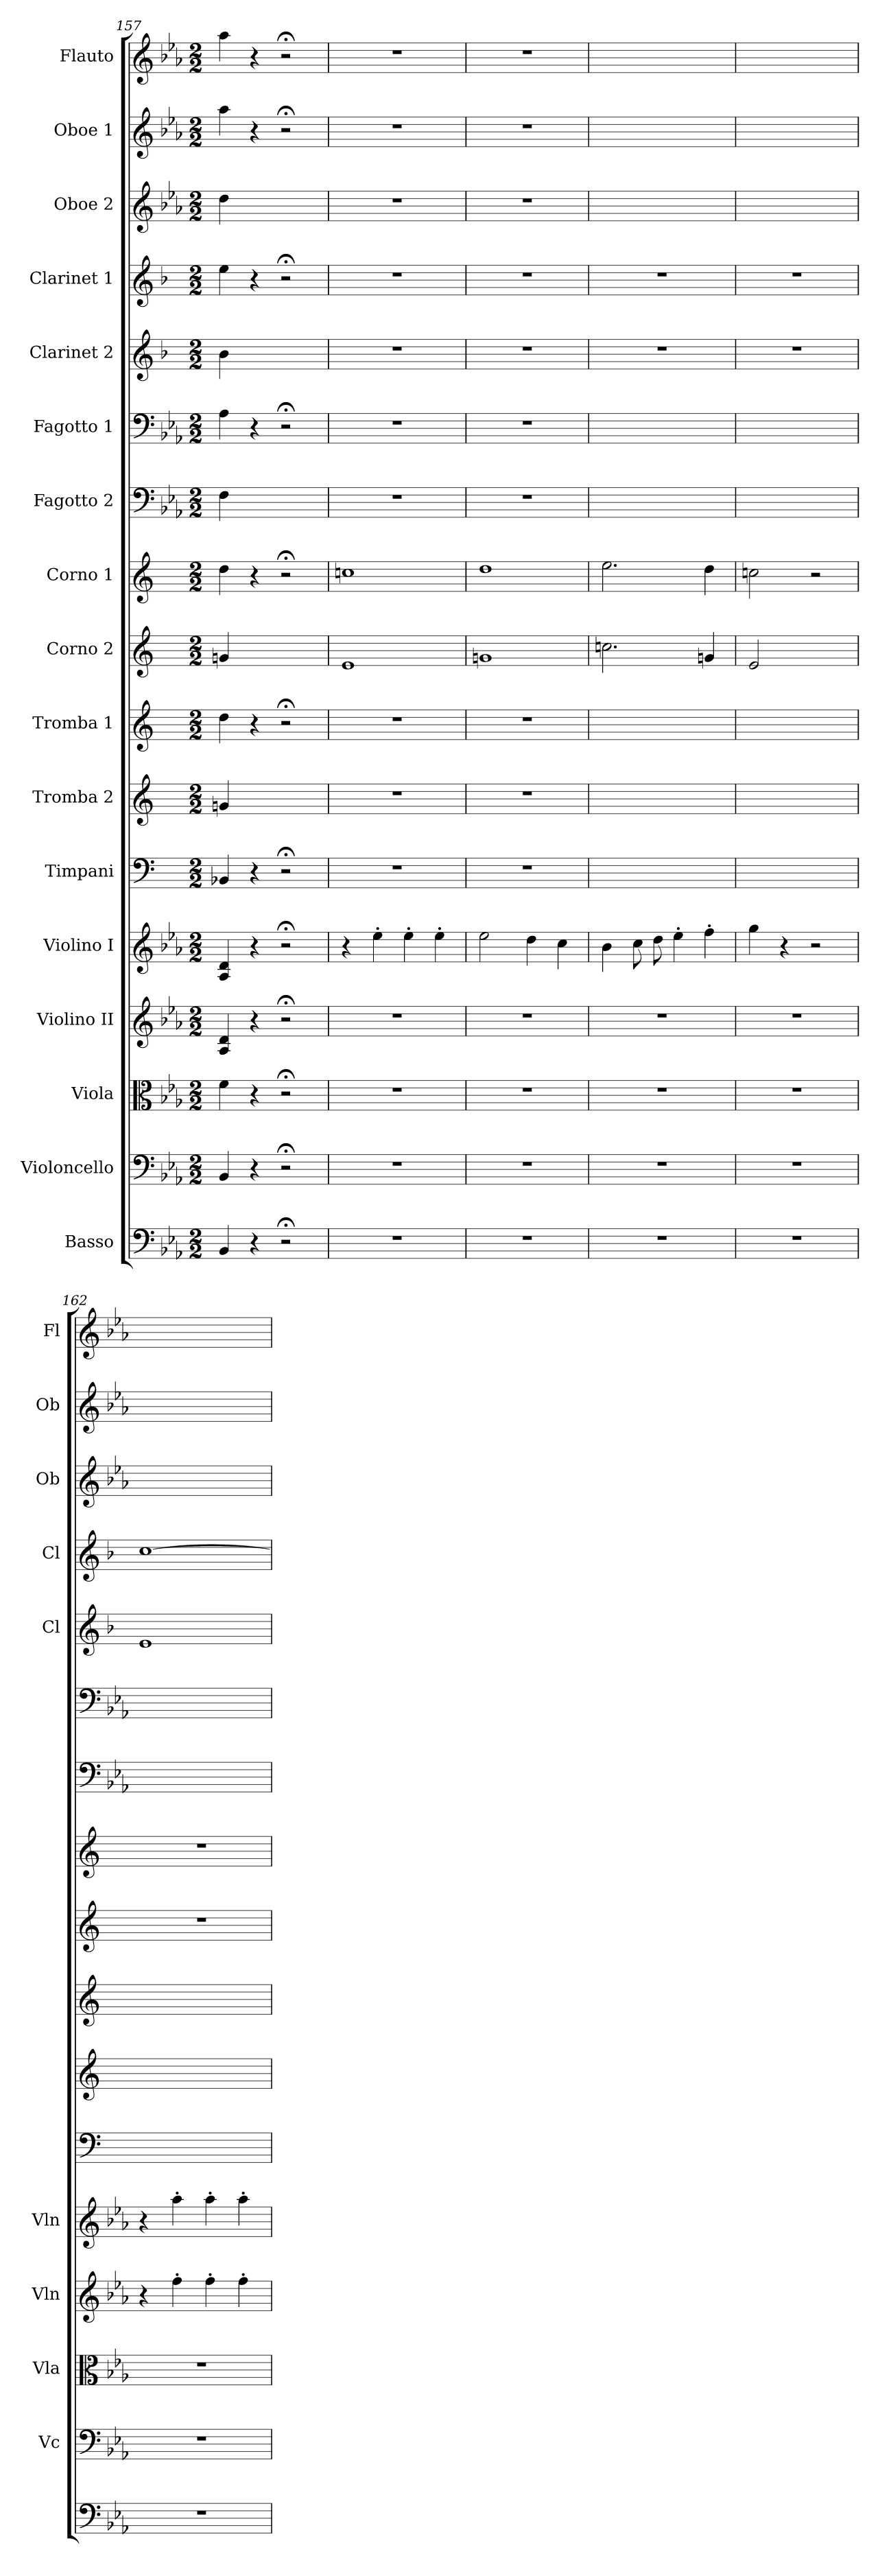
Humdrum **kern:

**kern	**kern	**kern	**kern	**kern	**kern	**kern	**kern	**kern	**kern	**kern	**kern	**kern	**kern	**kern	**kern	**kern
*part17	*part16	*part15	*part14	*part13	*part12	*part11	*part10	*part9	*part8	*part7	*part6	*part5	*part4	*part3	*part2	*part1
*staff17	*staff16	*staff15	*staff14	*staff13	*staff12	*staff11	*staff10	*staff9	*staff8	*staff7	*staff6	*staff5	*staff4	*staff3	*staff2	*staff1
*I"Basso	*I"Violoncello	*I"Viola	*I"Violino II	*I"Violino I	*I"Timpani	*I"Tromba 2	*I"Tromba 1	*I"Corno 2	*I"Corno 1	*I"Fagotto 2	*I"Fagotto 1	*I"Clarinet 2	*I"Clarinet 1	*I"Oboe 2	*I"Oboe 1	*I"Flauto
*	*I'Vc	*I'Vla	*I'Vln	*I'Vln	*	*	*	*	*	*	*	*I'Cl	*I'Cl	*I'Ob	*I'Ob	*I'Fl
*clefF4	*clefF4	*clefC3	*clefG2	*clefG2	*clefF4	*clefG2	*clefG2	*clefG2	*clefG2	*clefF4	*clefF4	*clefG2	*clefG2	*clefG2	*clefG2	*clefG2
*ITrd7c12	*	*	*	*	*	*ITrd-2c-3	*ITrd-2c-3	*ITrd5c9	*ITrd5c9	*	*	*ITrd1c2	*ITrd1c2	*	*	*
*k[b-e-a-]	*k[b-e-a-]	*k[b-e-a-]	*k[b-e-a-]	*k[b-e-a-]	*	*	*	*	*	*k[b-e-a-]	*k[b-e-a-]	*k[b-e-a-]	*k[b-e-a-]	*k[b-e-a-]	*k[b-e-a-]	*k[b-e-a-]
*M2/2	*M2/2	*M2/2	*M2/2	*M2/2	*M2/2	*M2/2	*M2/2	*M2/2	*M2/2	*M2/2	*M2/2	*M2/2	*M2/2	*M2/2	*M2/2	*M2/2
=157	=157	=157	=157	=157	=157	=157	=157	=157	=157	=157	=157	=157	=157	=157	=157	=157
4BBB-	4BB-	4f	4A- 4d	4A- 4d	4BB-X	4b-X	4ff	4B-X	4f	4F	4A-	4a-	4dd	4dd	4aa-	4aa-
4r	4r	4r	4r	4r	4r	4ryy	4r	4ryy	4r	4ryy	4r	4ryy	4r	4ryy	4r	4r
2r;<	2r;<	2r;<	2r;<	2r;<	2r;<	2ryy	2r;<	2ryy	2r;<	2ryy	2r;<	2ryy	2r;<	2ryy	2r;<	2r;<
=158	=158	=158	=158	=158	=158	=158	=158	=158	=158	=158	=158	=158	=158	=158	=158	=158
1r	1r	1r	1r	4r	1r	1r	1r	1G	1e-X	1r	1r	1r	1r	1r	1r	1r
.	.	.	.	4ee-'	.	.	.	.	.	.	.	.	.	.	.	.
.	.	.	.	4ee-'	.	.	.	.	.	.	.	.	.	.	.	.
.	.	.	.	4ee-'	.	.	.	.	.	.	.	.	.	.	.	.
=159	=159	=159	=159	=159	=159	=159	=159	=159	=159	=159	=159	=159	=159	=159	=159	=159
1r	1r	1r	1r	2ee-	1r	1r	1r	1B-X	1f	1r	1r	1r	1r	1r	1r	1r
.	.	.	.	4dd	.	.	.	.	.	.	.	.	.	.	.	.
.	.	.	.	4cc	.	.	.	.	.	.	.	.	.	.	.	.
=160	=160	=160	=160	=160	=160	=160	=160	=160	=160	=160	=160	=160	=160	=160	=160	=160
1r	1r	1r	1r	4b-	1ryy	1ryy	1ryy	2.e-X	2.g	1ryy	1ryy	1r	1r	1ryy	1ryy	1ryy
.	.	.	.	8cc	.	.	.	.	.	.	.	.	.	.	.	.
.	.	.	.	8dd	.	.	.	.	.	.	.	.	.	.	.	.
.	.	.	.	4ee-'	.	.	.	.	.	.	.	.	.	.	.	.
.	.	.	.	4ff'	.	.	.	4B-X	4f	.	.	.	.	.	.	.
=161	=161	=161	=161	=161	=161	=161	=161	=161	=161	=161	=161	=161	=161	=161	=161	=161
1r	1r	1r	1r	4gg	1ryy	1ryy	1ryy	2G	2e-X	1ryy	1ryy	1r	1r	1ryy	1ryy	1ryy
.	.	.	.	4r	.	.	.	.	.	.	.	.	.	.	.	.
.	.	.	.	2r	.	.	.	2ryy	2r	.	.	.	.	.	.	.
=162	=162	=162	=162	=162	=162	=162	=162	=162	=162	=162	=162	=162	=162	=162	=162	=162
1r	1r	1r	4r	4r	1ryy	1ryy	1ryy	1r	1r	1ryy	1ryy	1d	[1b-	1ryy	1ryy	1ryy
.	.	.	4ff'	4aa-'	.	.	.	.	.	.	.	.	.	.	.	.
.	.	.	4ff'	4aa-'	.	.	.	.	.	.	.	.	.	.	.	.
.	.	.	4ff'	4aa-'	.	.	.	.	.	.	.	.	.	.	.	.
=	=	=	=	=	=	=	=	=	=	=	=	=	=	=	=	=
*-	*-	*-	*-	*-	*-	*-	*-	*-	*-	*-	*-	*-	*-	*-	*-	*-
